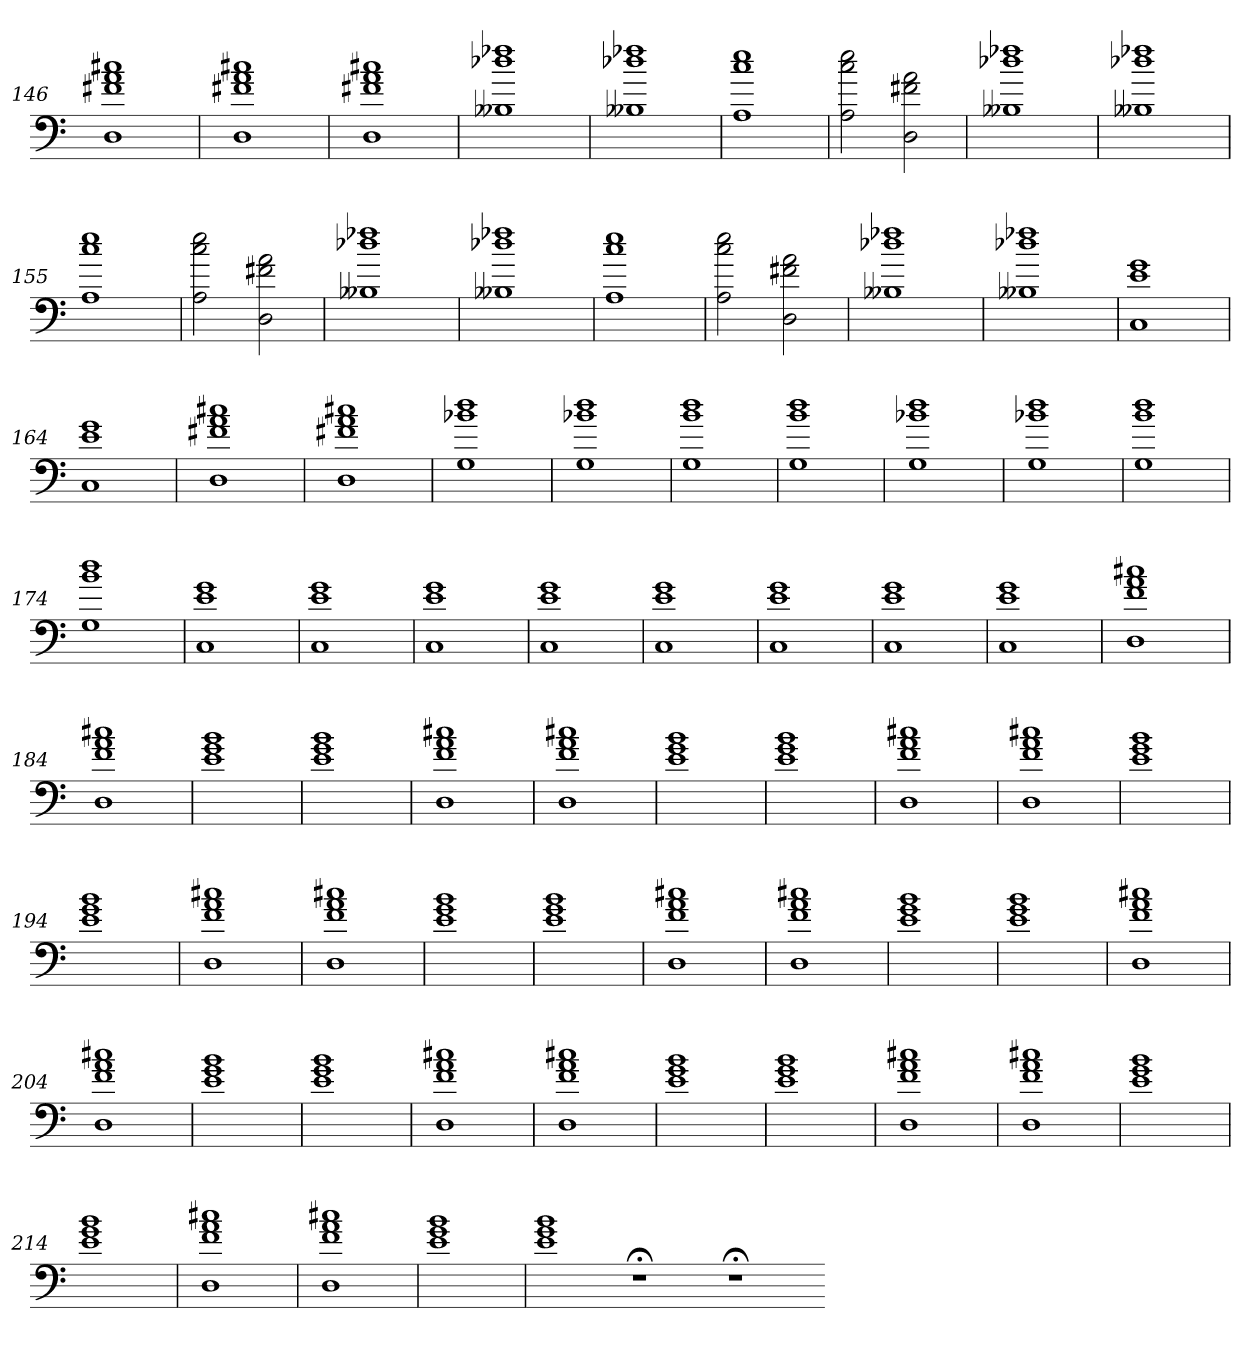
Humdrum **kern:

**kern
*part1
*staff1
=146
1D 1f#X 1a 1cc#X
=147
1D 1f#X 1a 1cc#X
=148
1D 1f#X 1a 1cc#X
=149
1B--X 1dd-X 1ff-X
=150
1B--X 1dd-X 1ff-X
=151
1A 1cc 1ee
=152
2A 2cc 2ee
2D 2f#X 2a
=153
1B--X 1dd-X 1ff-X
=154
1B--X 1dd-X 1ff-X
=155
1A 1cc 1ee
=156
2A 2cc 2ee
2D 2f#X 2a
=157
1B--X 1dd-X 1ff-X
=158
1B--X 1dd-X 1ff-X
=159
1A 1cc 1ee
=160
2A 2cc 2ee
2D 2f#X 2a
=161
1B--X 1dd-X 1ff-X
=162
1B--X 1dd-X 1ff-X
=163
1C 1e 1g
=164
1C 1e 1g
=165
1D 1f#X 1a 1cc#X
=166
1D 1f#X 1a 1cc#X
=167
1G 1b-X 1dd
=168
1G 1b-X 1dd
=169
1G 1b 1dd
=170
1G 1b 1dd
=171
1G 1b-X 1dd
=172
1G 1b-X 1dd
=173
1G 1b 1dd
=174
1G 1b 1dd
=175
1C 1e 1g
=176
1C 1e 1g
=177
1C 1e 1g
=178
1C 1e 1g
=179
1C 1e 1g
=180
1C 1e 1g
=181
1C 1e 1g
=182
1C 1e 1g
=183
1D 1f 1a 1cc#X
=184
1D 1f 1a 1cc#X
=185
1e 1g 1b
=186
1e 1g 1b
=187
1D 1f 1a 1cc#X
=188
1D 1f 1a 1cc#X
=189
1e 1g 1b
=190
1e 1g 1b
=191
1D 1f 1a 1cc#X
=192
1D 1f 1a 1cc#X
=193
1e 1g 1b
=194
1e 1g 1b
=195
1D 1f 1a 1cc#X
=196
1D 1f 1a 1cc#X
=197
1e 1g 1b
=198
1e 1g 1b
=199
1D 1f 1a 1cc#X
=200
1D 1f 1a 1cc#X
=201
1e 1g 1b
=202
1e 1g 1b
=203
1D 1f 1a 1cc#X
=204
1D 1f 1a 1cc#X
=205
1e 1g 1b
=206
1e 1g 1b
=207
1D 1f 1a 1cc#X
=208
1D 1f 1a 1cc#X
=209
1e 1g 1b
=210
1e 1g 1b
=211
1D 1f 1a 1cc#X
=212
1D 1f 1a 1cc#X
=213
1e 1g 1b
=214
1e 1g 1b
=215
1D 1f 1a 1cc#X
=216
1D 1f 1a 1cc#X
=217
1e 1g 1b
=218
1e 1g 1b
1r;<
1r;<
=-
*-
